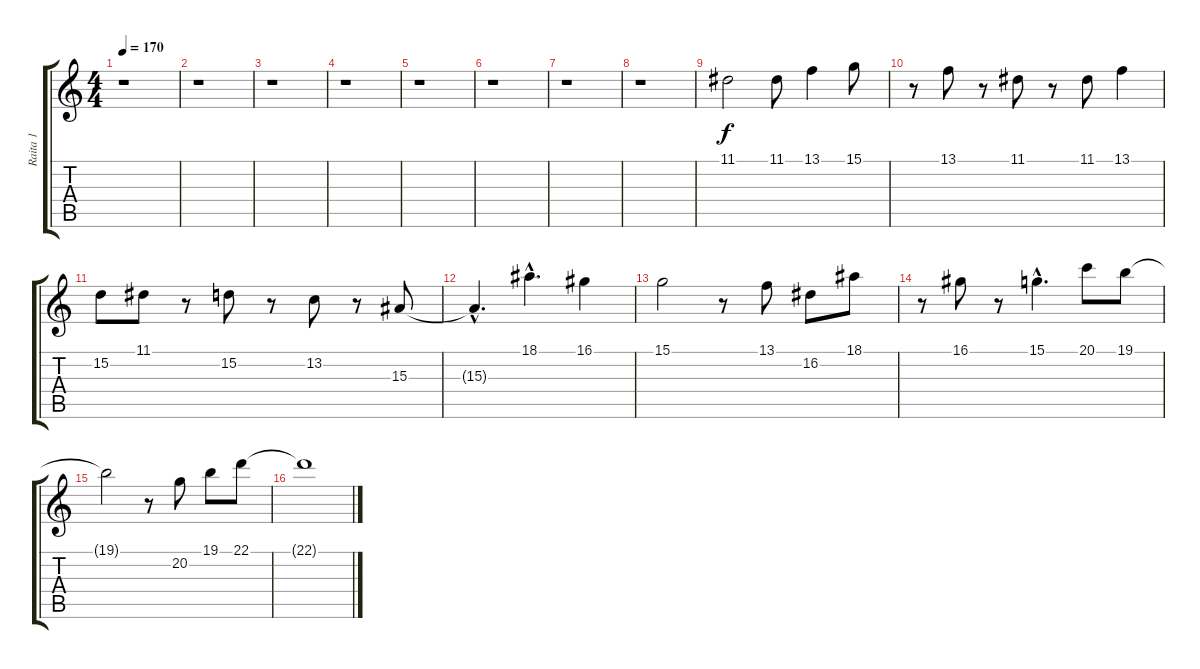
\track ("Raita 1" "Raita 1") {instrument acousticgrandpiano}
\staff {score tabs}
\tuning (E4 B3 G3 D3 A2 E2) {hide}
\ts (4 4)
\tempo 170
\clef g2
\ks c
r.1{dy mp} |
r.1 |
r.1 |
r.1 |
r.1 |
r.1 |
r.1 |
r.1 |
11.1.2{dy f} 11.1.8 13.1.4 15.1.8 |
r.8 13.1.8 r.8 11.1.8 r.8 11.1.8 13.1.4 |
15.2.8 11.1.8 r.8 15.2.8 r.8 13.2.8 r.8 15.3.8 |
15.3{hac t}.4{d} 18.1{hac}.4{d} 16.1.4 |
15.1.2 r.8 13.1.8 16.2.8 18.1.8 |
r.8 16.1.8 r.8 15.1{hac}.4{d} 20.1.8 19.1.8 |
19.1{t}.2 r.8 20.2.8 19.1.8 22.1.8 |
22.1{t}.1
